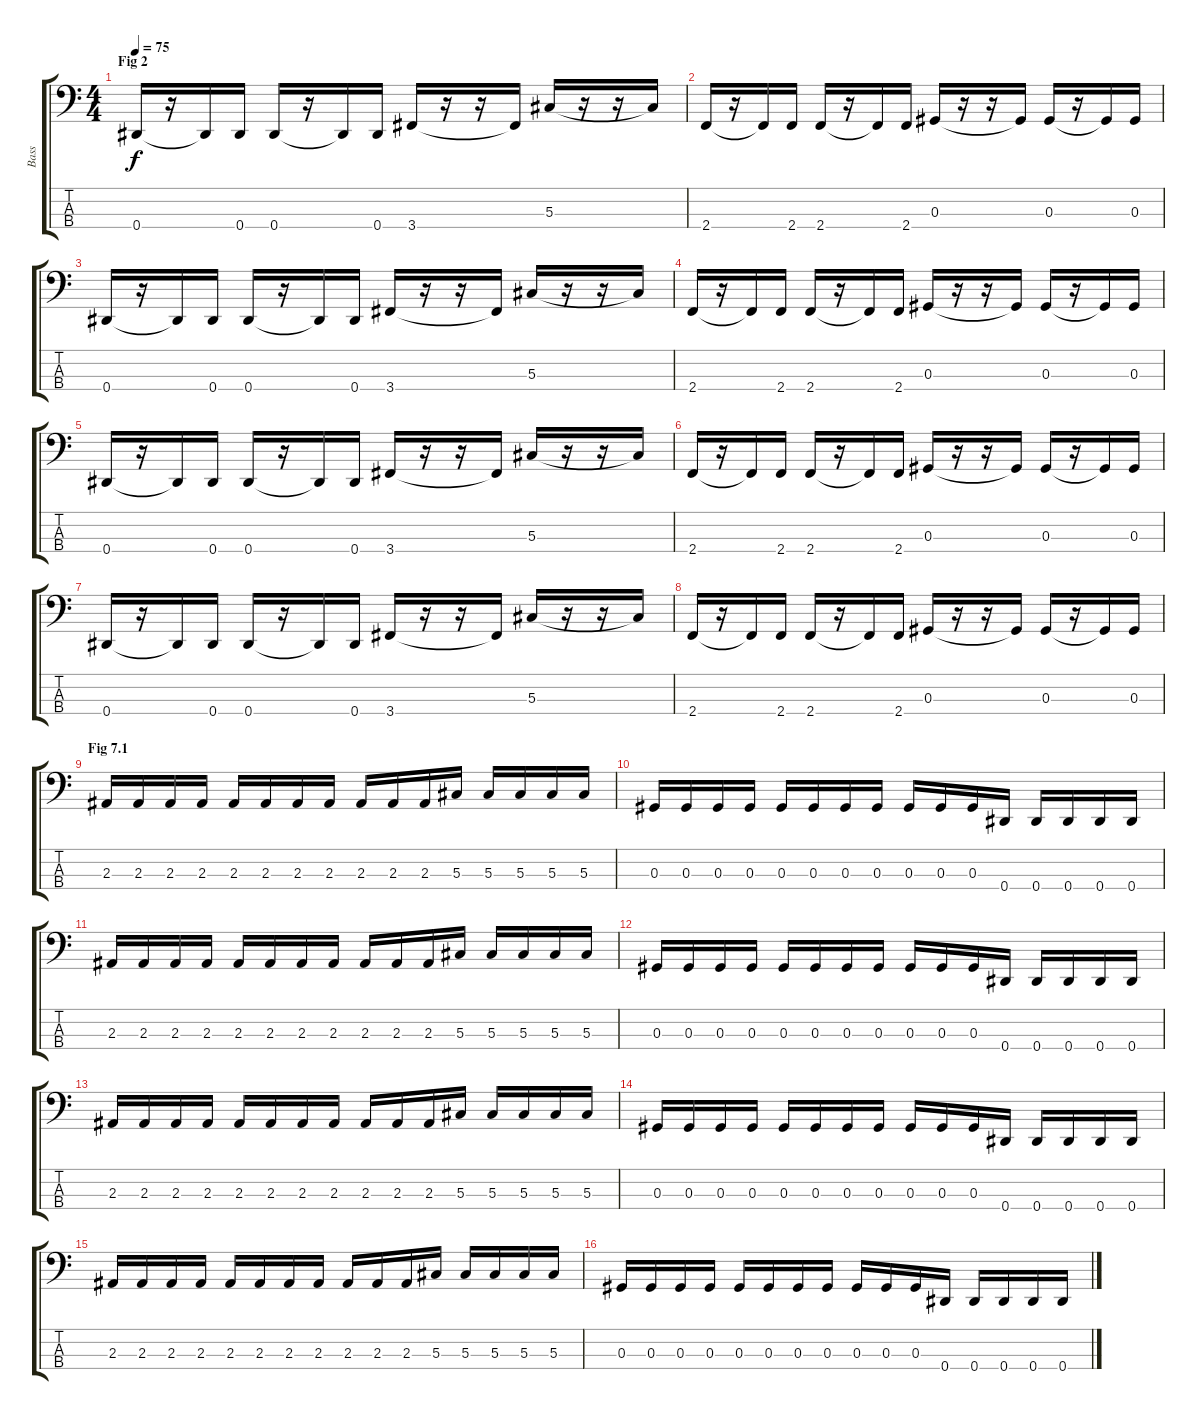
\track ("Bass" "Bass") {instrument electricbassfinger}
\staff {score tabs}
\tuning (Gb2 Db2 Ab1 Eb1) {hide}
\ts (4 4)
\section ("" "Fig 2")
\tempo 75
\clef f4
\ks c
0.4.16{dy f} r.16 0.4{t}.16 0.4.16 0.4.16 r.16 0.4{t}.16 0.4.16 3.4.16 r.16 r.16 3.4{t}.16 5.3.16 r.16 r.16 5.3{t}.16 |
2.4.16 r.16 2.4{t}.16 2.4.16 2.4.16 r.16 2.4{t}.16 2.4.16 0.3.16 r.16 r.16 0.3{t}.16 0.3.16 r.16 0.3{t}.16 0.3.16 |
0.4.16 r.16 0.4{t}.16 0.4.16 0.4.16 r.16 0.4{t}.16 0.4.16 3.4.16 r.16 r.16 3.4{t}.16 5.3.16 r.16 r.16 5.3{t}.16 |
2.4.16 r.16 2.4{t}.16 2.4.16 2.4.16 r.16 2.4{t}.16 2.4.16 0.3.16 r.16 r.16 0.3{t}.16 0.3.16 r.16 0.3{t}.16 0.3.16 |
0.4.16 r.16 0.4{t}.16 0.4.16 0.4.16 r.16 0.4{t}.16 0.4.16 3.4.16 r.16 r.16 3.4{t}.16 5.3.16 r.16 r.16 5.3{t}.16 |
2.4.16 r.16 2.4{t}.16 2.4.16 2.4.16 r.16 2.4{t}.16 2.4.16 0.3.16 r.16 r.16 0.3{t}.16 0.3.16 r.16 0.3{t}.16 0.3.16 |
0.4.16 r.16 0.4{t}.16 0.4.16 0.4.16 r.16 0.4{t}.16 0.4.16 3.4.16 r.16 r.16 3.4{t}.16 5.3.16 r.16 r.16 5.3{t}.16 |
2.4.16 r.16 2.4{t}.16 2.4.16 2.4.16 r.16 2.4{t}.16 2.4.16 0.3.16 r.16 r.16 0.3{t}.16 0.3.16 r.16 0.3{t}.16 0.3.16 |
\section ("" "Fig 7.1")
2.3.16 2.3.16 2.3.16 2.3.16 2.3.16 2.3.16 2.3.16 2.3.16 2.3.16 2.3.16 2.3.16 5.3.16 5.3.16 5.3.16 5.3.16 5.3.16 |
0.3.16 0.3.16 0.3.16 0.3.16 0.3.16 0.3.16 0.3.16 0.3.16 0.3.16 0.3.16 0.3.16 0.4.16 0.4.16 0.4.16 0.4.16 0.4.16 |
2.3.16 2.3.16 2.3.16 2.3.16 2.3.16 2.3.16 2.3.16 2.3.16 2.3.16 2.3.16 2.3.16 5.3.16 5.3.16 5.3.16 5.3.16 5.3.16 |
0.3.16 0.3.16 0.3.16 0.3.16 0.3.16 0.3.16 0.3.16 0.3.16 0.3.16 0.3.16 0.3.16 0.4.16 0.4.16 0.4.16 0.4.16 0.4.16 |
2.3.16 2.3.16 2.3.16 2.3.16 2.3.16 2.3.16 2.3.16 2.3.16 2.3.16 2.3.16 2.3.16 5.3.16 5.3.16 5.3.16 5.3.16 5.3.16 |
0.3.16 0.3.16 0.3.16 0.3.16 0.3.16 0.3.16 0.3.16 0.3.16 0.3.16 0.3.16 0.3.16 0.4.16 0.4.16 0.4.16 0.4.16 0.4.16 |
2.3.16 2.3.16 2.3.16 2.3.16 2.3.16 2.3.16 2.3.16 2.3.16 2.3.16 2.3.16 2.3.16 5.3.16 5.3.16 5.3.16 5.3.16 5.3.16 |
0.3.16 0.3.16 0.3.16 0.3.16 0.3.16 0.3.16 0.3.16 0.3.16 0.3.16 0.3.16 0.3.16 0.4.16 0.4.16 0.4.16 0.4.16 0.4.16
